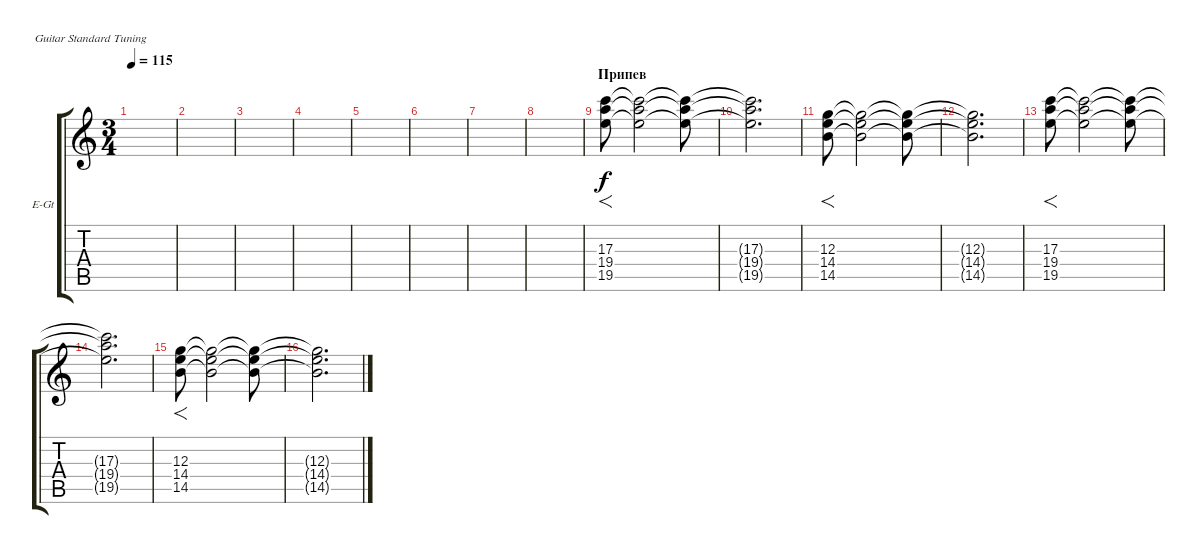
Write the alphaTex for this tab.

\defaultSystemsLayout 4
\bracketExtendMode groupsimilarinstruments
\firstSystemTrackNameOrientation horizontal
\otherSystemsTrackNameOrientation horizontal
\track ("А. Андреев" "E-Gt") {instrument electricguitarclean}
\staff {score tabs}
\tuning (E4 B3 G3 D3 A2 E2)
\ts (3 4)
\tempo 115
\clef g2
\scale
0.333333
\ks c
|
\scale
0.333333 |
\scale
0.333333 |
\scale
0.333333 |
\scale
0.333333 |
\scale
0.333333 |
\scale
0.333333 |
\scale
0.333333 |
\section ("" "Припев")
\scale
0.333333 (17.3 19.4 19.5).8{f} (17.3{t} 19.4{t} 19.5{t}).2 (19.5{t} 19.4{t} 17.3{t}).8 |
\scale
0.333333 (17.3{t} 19.4{t} 19.5{t}).2{d} |
\scale
0.333333 (12.3 14.4 14.5).8{f} (12.3{t} 14.4{t} 14.5{t}).2 (14.5{t} 14.4{t} 12.3{t}).8 |
\scale
0.333333 (12.3{t} 14.4{t} 14.5{t}).2{d} |
\scale
0.333333 (17.3 19.4 19.5).8{f} (17.3{t} 19.4{t} 19.5{t}).2 (19.5{t} 19.4{t} 17.3{t}).8 |
\scale
0.333333 (17.3{t} 19.4{t} 19.5{t}).2{d} |
\scale
0.333333 (12.3 14.4 14.5).8{f} (12.3{t} 14.4{t} 14.5{t}).2 (14.5{t} 14.4{t} 12.3{t}).8 |
\scale
0.333333 (12.3{t} 14.4{t} 14.5{t}).2{d}
